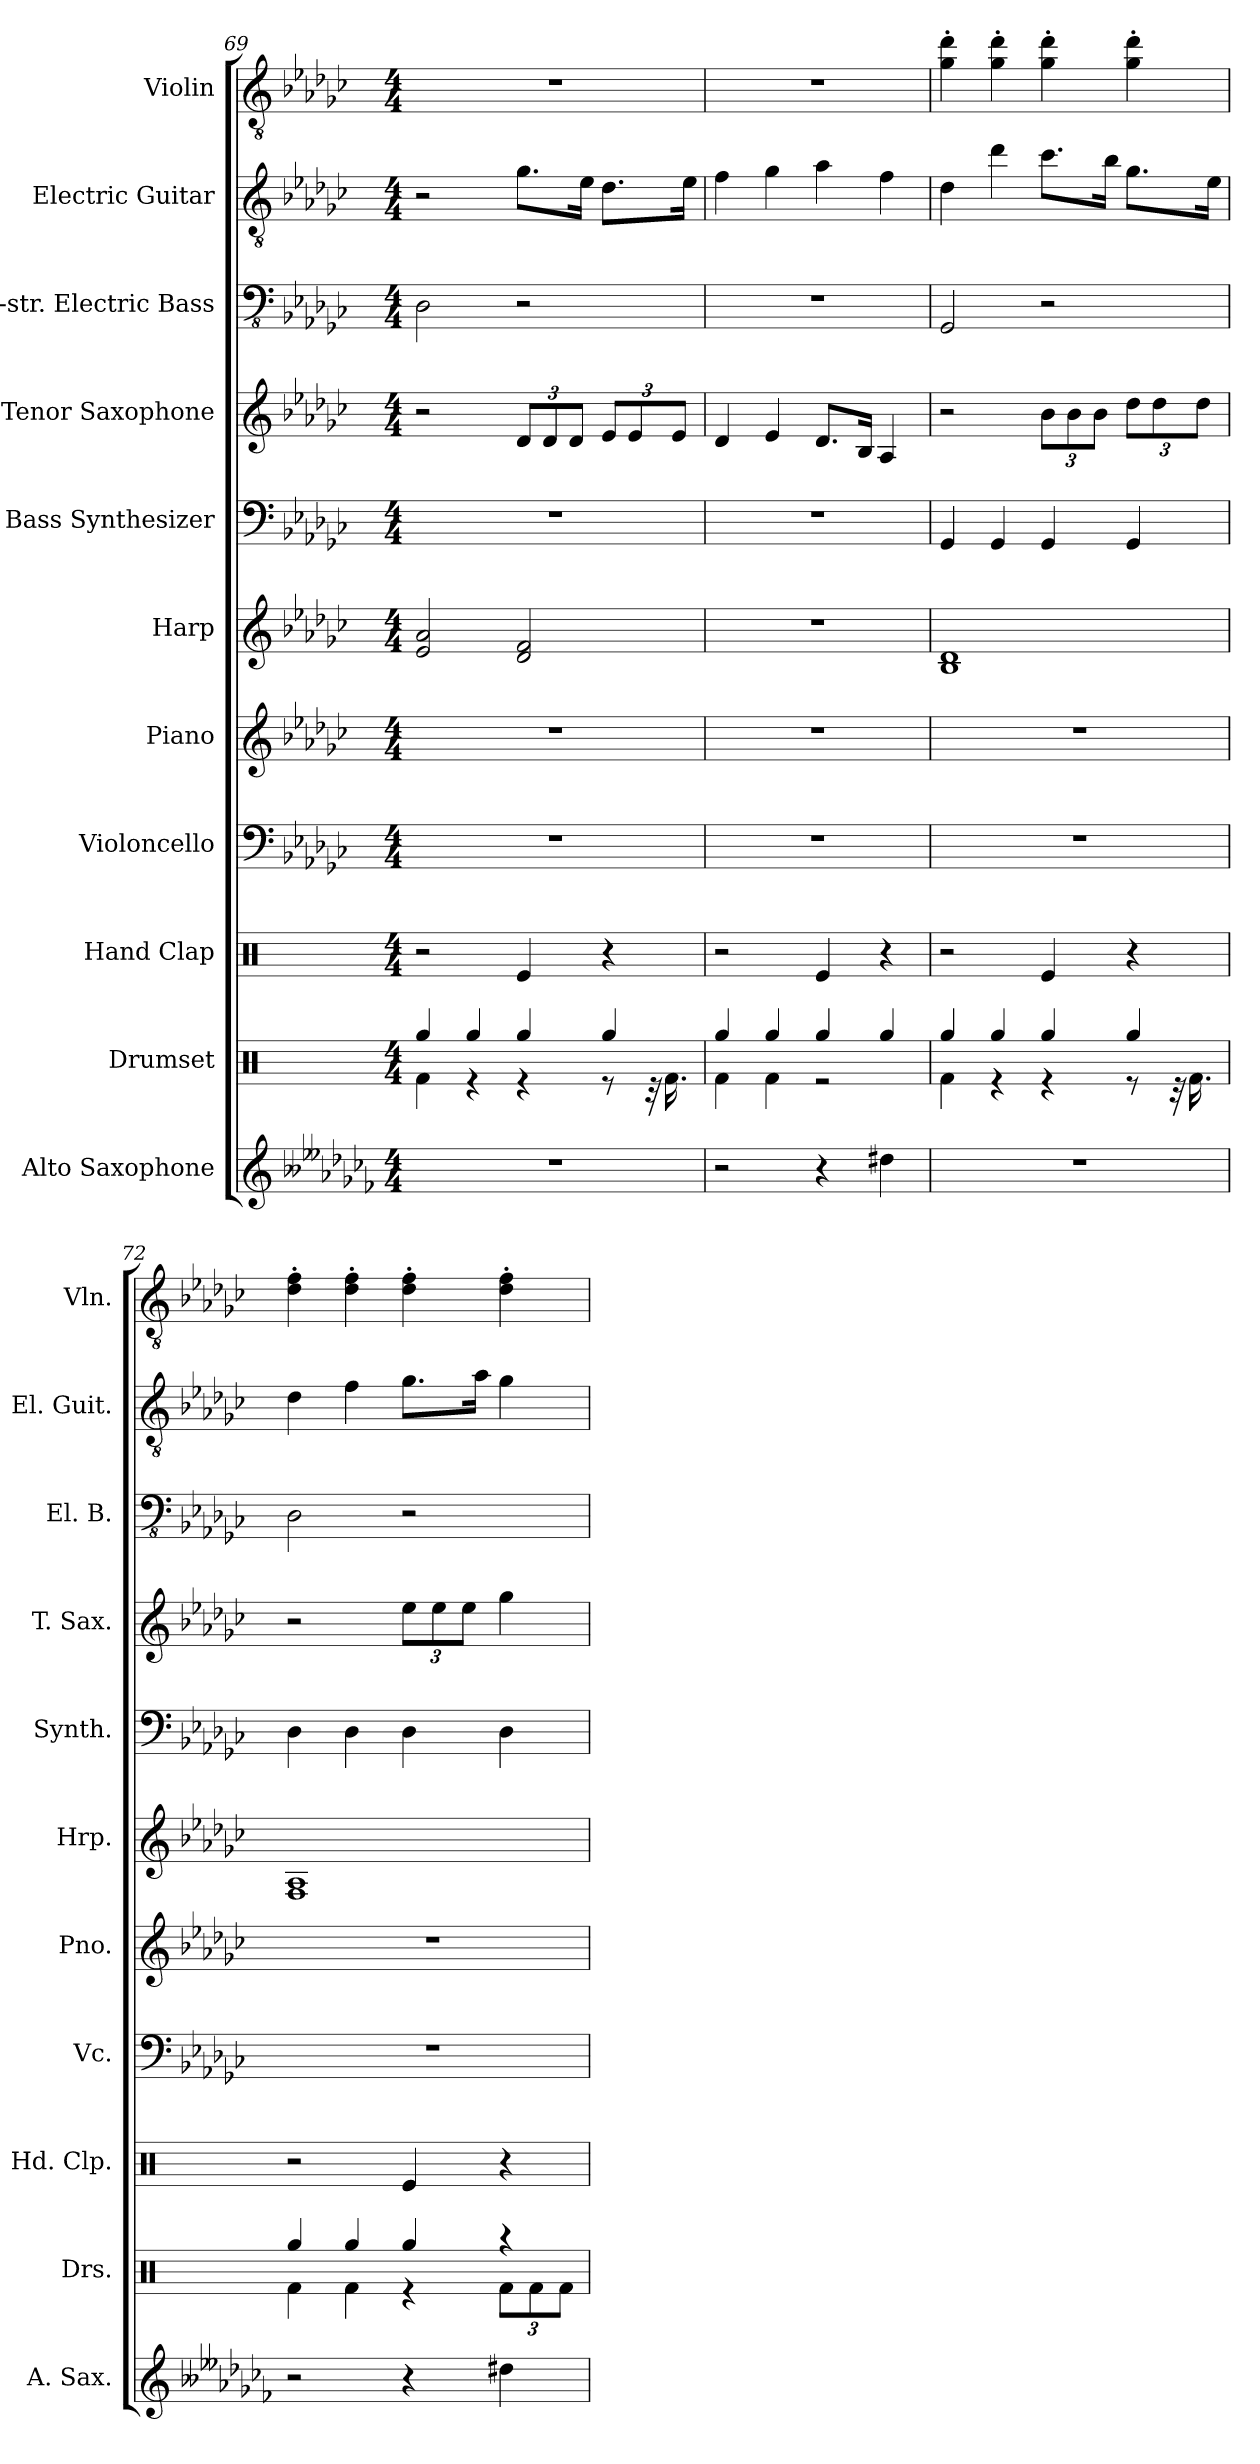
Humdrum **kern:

**kern	**kern	**kern	**kern	**kern	**kern	**kern	**kern	**kern	**kern	**kern
*part11	*part10	*part9	*part8	*part7	*part6	*part5	*part4	*part3	*part2	*part1
*staff11	*staff10	*staff9	*staff8	*staff7	*staff6	*staff5	*staff4	*staff3	*staff2	*staff1
*I"Alto Saxophone	*I"Drumset	*I"Hand Clap	*I"Violoncello	*I"Piano	*I"Harp	*I"Bass Synthesizer	*I"Tenor Saxophone	*I"5-str. Electric Bass	*I"Electric Guitar	*I"Violin
*I'A. Sax.	*I'Drs.	*I'Hd. Clp.	*I'Vc.	*I'Pno.	*I'Hrp.	*I'Synth.	*I'T. Sax.	*I'El. B.	*I'El. Guit.	*I'Vln.
*clefG2	*clefX	*clefX	*clefF4	*clefG2	*clefG2	*clefF4	*clefG2	*clefFv4	*clefGv2	*clefGv2
*ITrd5c9	*	*	*	*	*	*	*ITrd8c14	*	*	*
*k[b--e--a-d-g-c-f-]	*k[]	*k[]	*k[b-e-a-d-g-c-]	*k[b-e-a-d-g-c-]	*k[b-e-a-d-g-c-]	*k[b-e-a-d-g-c-]	*k[b-e-a-d-g-c-]	*k[b-e-a-d-g-c-]	*k[b-e-a-d-g-c-]	*k[b-e-a-d-g-c-]
*M4/4	*M4/4	*M4/4	*M4/4	*M4/4	*M4/4	*M4/4	*M4/4	*M4/4	*M4/4	*M4/4
=69	=69	=69	=69	=69	=69	=69	=69	=69	=69	=69
*	*^	*	*	*	*	*	*	*	*	*
1r	4Rgg/	4Rf\	2r	1r	1r	2e-/ 2a-/	1r	2r	2DD-\	2r	1r
.	4Rgg/	4r	.	.	.	.	.	.	.	.	.
*	*	*	*	*	*	*	*	*Xbrackettup	*	*	*
.	4Rgg/	4r	4Re/	.	.	2d-/ 2f/	.	12D-/L	2r	8.g-\L	.
.	.	.	.	.	.	.	.	12D-/	.	.	.
.	.	.	.	.	.	.	.	12D-/J	.	.	.
.	.	.	.	.	.	.	.	.	.	16e-\Jk	.
.	4Rgg/	8r	4r	.	.	.	.	12E-/L	.	8.d-\L	.
.	.	.	.	.	.	.	.	12E-/	.	.	.
.	.	32r	.	.	.	.	.	.	.	.	.
.	.	16.Rf\	.	.	.	.	.	.	.	.	.
.	.	.	.	.	.	.	.	12E-/J	.	.	.
.	.	.	.	.	.	.	.	.	.	16e-\Jk	.
=70	=70	=70	=70	=70	=70	=70	=70	=70	=70	=70	=70
2r	4Rgg/	4Rf\	2r	1r	1r	1r	1r	4D-/	1r	4f\	1r
.	4Rgg/	4Rf\	.	.	.	.	.	4E-/	.	4g-\	.
4r	4Rgg/	2r	4Re/	.	.	.	.	8.D-/L	.	4a-\	.
.	.	.	.	.	.	.	.	16BB-/Jk	.	.	.
4f#X\	4Rgg/	.	4r	.	.	.	.	4AA-/	.	4f\	.
!!LO:PB:g=z
=71	=71	=71	=71	=71	=71	=71	=71	=71	=71	=71	=71
1r	4Rgg/	4Rf\	2r	1r	1r	1B- 1d-	4GG-/	2r	2GGG-/	4d-\	4g-\' 4dd-\'
.	4Rgg/	4r	.	.	.	.	4GG-/	.	.	4dd-\	4g-\' 4dd-\'
.	4Rgg/	4r	4Re/	.	.	.	4GG-/	12B-\L	2r	8.cc-\L	4g-\' 4dd-\'
.	.	.	.	.	.	.	.	12B-\	.	.	.
.	.	.	.	.	.	.	.	12B-\J	.	.	.
.	.	.	.	.	.	.	.	.	.	16b-\Jk	.
.	4Rgg/	8r	4r	.	.	.	4GG-/	12d-\L	.	8.g-\L	4g-\' 4dd-\'
.	.	.	.	.	.	.	.	12d-\	.	.	.
.	.	32r	.	.	.	.	.	.	.	.	.
.	.	16.Rf\	.	.	.	.	.	.	.	.	.
.	.	.	.	.	.	.	.	12d-\J	.	.	.
.	.	.	.	.	.	.	.	.	.	16e-\Jk	.
=72	=72	=72	=72	=72	=72	=72	=72	=72	=72	=72	=72
2r	4Rgg/	4Rf\	2r	1r	1r	1F 1A-	4D-\	2r	2DD-\	4d-\	4d-\' 4f\'
.	4Rgg/	4Rf\	.	.	.	.	4D-\	.	.	4f\	4d-\' 4f\'
4r	4Rgg/	4r	4Re/	.	.	.	4D-\	12e-\L	2r	8.g-\L	4d-\' 4f\'
.	.	.	.	.	.	.	.	12e-\	.	.	.
.	.	.	.	.	.	.	.	12e-\J	.	.	.
.	.	.	.	.	.	.	.	.	.	16a-\Jk	.
*	*	*Xbrackettup	*	*	*	*	*	*	*	*	*
4f#X\	4r	12Rf\L	4r	.	.	.	4D-\	4g-\	.	4g-\	4d-\' 4f\'
.	.	12Rf\	.	.	.	.	.	.	.	.	.
.	.	12Rf\J	.	.	.	.	.	.	.	.	.
*	*v	*v	*	*	*	*	*	*	*	*	*
=	=	=	=	=	=	=	=	=	=	=
*-	*-	*-	*-	*-	*-	*-	*-	*-	*-	*-
